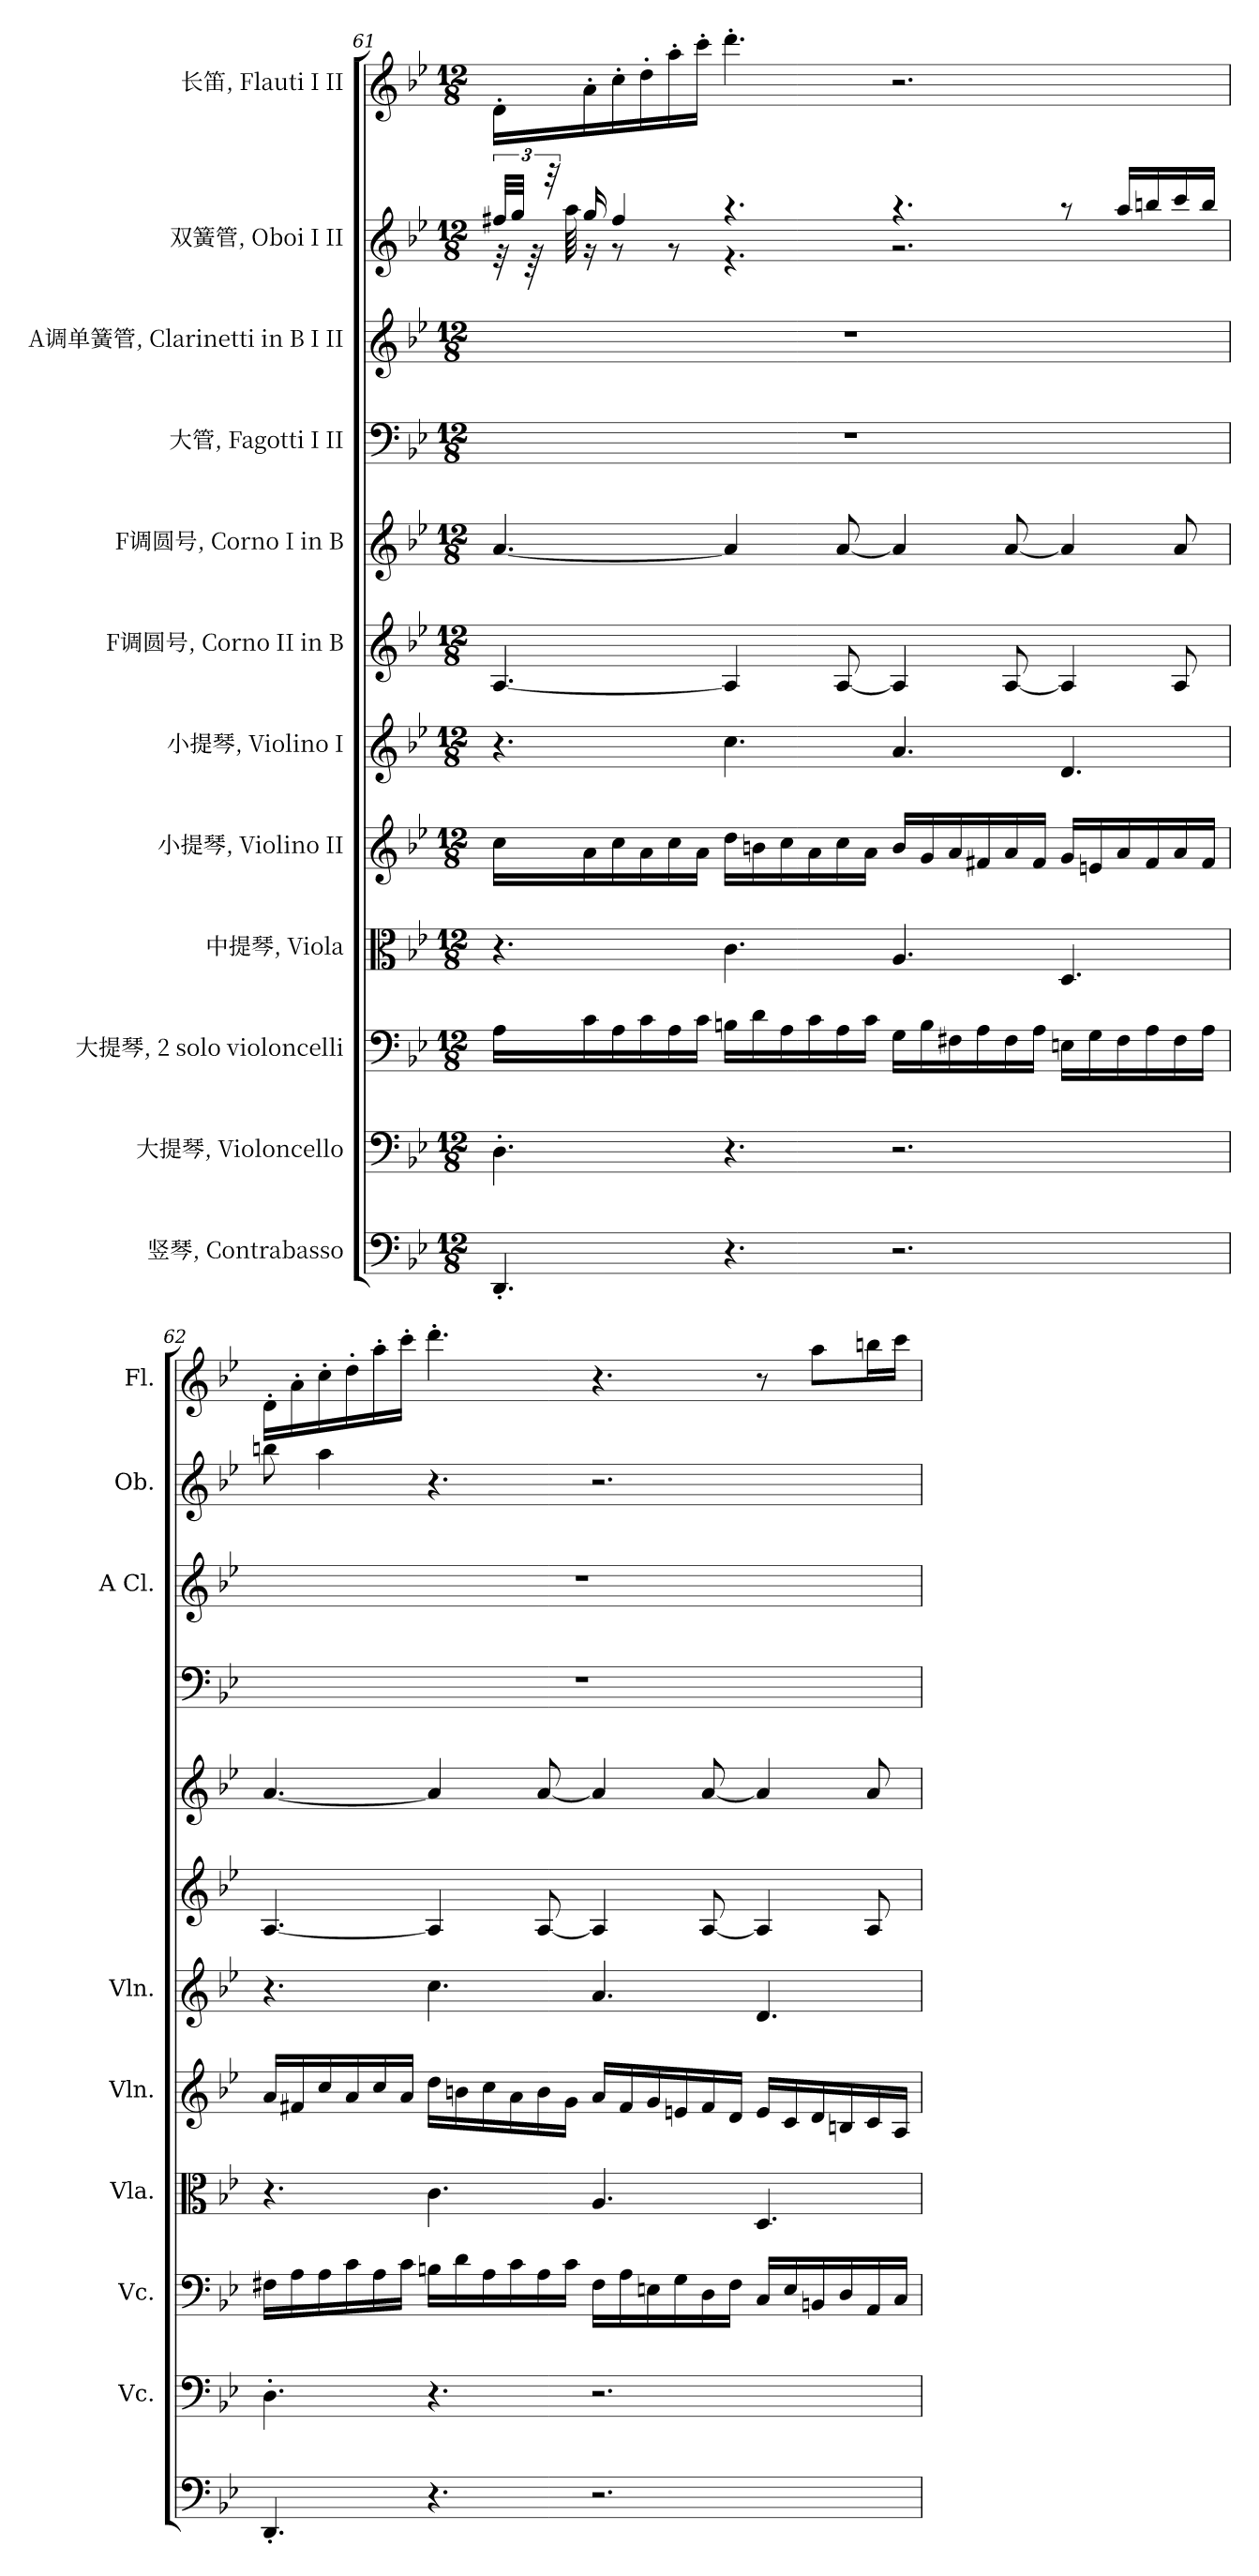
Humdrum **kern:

**kern	**kern	**kern	**kern	**kern	**kern	**kern	**kern	**kern	**kern	**kern	**kern
*part12	*part11	*part10	*part9	*part8	*part7	*part6	*part5	*part4	*part3	*part2	*part1
*staff12	*staff11	*staff10	*staff9	*staff8	*staff7	*staff6	*staff5	*staff4	*staff3	*staff2	*staff1
*I"竖琴, Contrabasso	*I"大提琴, Violoncello	*I"大提琴, 2 solo violoncelli	*I"中提琴, Viola	*I"小提琴, Violino II	*I"小提琴, Violino I	*I"F调圆号, Corno II in B	*I"F调圆号, Corno I in B	*I"大管, Fagotti I II	*I"A调单簧管, Clarinetti in B I II	*I"双簧管, Oboi I II	*I"长笛, Flauti I II
*	*I'Vc.	*I'Vc.	*I'Vla.	*I'Vln.	*I'Vln.	*	*	*	*I'A Cl.	*I'Ob.	*I'Fl.
!!LO:PB:g=z
*clefF4	*clefF4	*clefF4	*clefC3	*clefG2	*clefG2	*clefG2	*clefG2	*clefF4	*clefG2	*clefG2	*clefG2
*	*	*	*	*	*	*ITrd4c7	*ITrd4c7	*	*ITrd2c3	*	*
*k[b-e-]	*k[b-e-]	*k[b-e-]	*k[b-e-]	*k[b-e-]	*k[b-e-]	*k[b-e-a-]	*k[b-e-a-]	*k[b-e-]	*k[f#]	*k[b-e-]	*k[b-e-]
*M12/8	*M12/8	*M12/8	*M12/8	*M12/8	*M12/8	*M12/8	*M12/8	*M12/8	*M12/8	*M12/8	*M12/8
*MM60	*MM60	*MM60	*MM60	*MM60	*MM60	*MM60	*MM60	*MM60	*MM60	*MM60	*MM60
=61	=61	=61	=61	=61	=61	=61	=61	=61	=61	=61	=61
*	*	*	*	*	*	*	*	*	*	*^	*
4.DD'/	4.D'\	16A\LL	4.r	16cc\LL	4.r	[4.D/	[4.d/	1.r	1.r	48ff#X/LLL	32r	16d'\LL
.	.	.	.	.	.	.	.	.	.	48gg/JJJ	.	.
.	.	.	.	.	.	.	.	.	.	.	64r	.
.	.	.	.	.	.	.	.	.	.	48r	.	.
.	.	.	.	.	.	.	.	.	.	.	64aa\	.
.	.	16c\	.	16a\	.	.	.	.	.	16gg/	16r	16a'\
*	*	*	*	*	*	*	*	*	*	*	*	*MM64
.	.	16A\	.	16cc\	.	.	.	.	.	4ff#/	8r	16cc'\
.	.	16c\	.	16a\	.	.	.	.	.	.	.	16dd'\
.	.	16A\	.	16cc\	.	.	.	.	.	.	8r	16aa'\
.	.	16c\JJ	.	16a\JJ	.	.	.	.	.	.	.	16ccc'\JJ
*	*	*	*	*	*	*	*	*	*	*	*	*MM60
4.r	4.r	16Bn\LL	4.c\	16dd\LL	4.cc\	4D/]	4d/]	.	.	4.r	4.r	4.ddd'\
.	.	16d\	.	16bn\	.	.	.	.	.	.	.	.
.	.	16A\	.	16cc\	.	.	.	.	.	.	.	.
.	.	16c\	.	16a\	.	.	.	.	.	.	.	.
.	.	16A\	.	16cc\	.	[8D/	[8d/	.	.	.	.	.
.	.	16c\JJ	.	16a\JJ	.	.	.	.	.	.	.	.
*	*	*	*	*	*	*	*	*	*	*	*	*MM60
2.r	2.r	16G\LL	4.A/	16b/LL	4.a/	4D/]	4d/]	.	.	4.r	2.r	2.r
.	.	16B\	.	16g/	.	.	.	.	.	.	.	.
.	.	16F#X\	.	16a/	.	.	.	.	.	.	.	.
.	.	16A\	.	16f#X/	.	.	.	.	.	.	.	.
.	.	16F#\	.	16a/	.	[8D/	[8d/	.	.	.	.	.
.	.	16A\JJ	.	16f#/JJ	.	.	.	.	.	.	.	.
.	.	16En\LL	4.D/	16g/LL	4.d/	4D/]	4d/]	.	.	8r	.	.
.	.	16G\	.	16en/	.	.	.	.	.	.	.	.
.	.	16F#\	.	16a/	.	.	.	.	.	16aa/LL	.	.
.	.	16A\	.	16f#/	.	.	.	.	.	16bbn/	.	.
.	.	16F#\	.	16a/	.	8D/	8d/	.	.	16ccc/	.	.
.	.	16A\JJ	.	16f#/JJ	.	.	.	.	.	16bb/JJ	.	.
*	*	*	*	*	*	*	*	*	*	*v	*v	*
!!LO:PB:g=z
=62	=62	=62	=62	=62	=62	=62	=62	=62	=62	=62	=62
*	*	*	*	*	*	*	*	*	*	*	*MM60
4.DD'/	4.D'\	16F#X\LL	4.r	16a/LL	4.r	[4.D/	[4.d/	1.r	1.r	8bbn\	16d'\LL
.	.	16A\	.	16f#X/	.	.	.	.	.	.	16a'\
*	*	*	*	*	*	*	*	*	*	*	*MM64
.	.	16A\	.	16cc/	.	.	.	.	.	4aa\	16cc'\
.	.	16c\	.	16a/	.	.	.	.	.	.	16dd'\
.	.	16A\	.	16cc/	.	.	.	.	.	.	16aa'\
.	.	16c\JJ	.	16a/JJ	.	.	.	.	.	.	16ccc'\JJ
*	*	*	*	*	*	*	*	*	*	*	*MM60
4.r	4.r	16Bn\LL	4.c\	16dd\LL	4.cc\	4D/]	4d/]	.	.	4.r	4.ddd'\
.	.	16d\	.	16bn\	.	.	.	.	.	.	.
.	.	16A\	.	16cc\	.	.	.	.	.	.	.
.	.	16c\	.	16a\	.	.	.	.	.	.	.
.	.	16A\	.	16b\	.	[8D/	[8d/	.	.	.	.
.	.	16c\JJ	.	16g\JJ	.	.	.	.	.	.	.
*	*	*	*	*	*	*	*	*	*	*	*MM60
2.r	2.r	16F#\LL	4.A/	16a/LL	4.a/	4D/]	4d/]	.	.	2.r	4.r
.	.	16A\	.	16f#/	.	.	.	.	.	.	.
.	.	16En\	.	16g/	.	.	.	.	.	.	.
.	.	16G\	.	16en/	.	.	.	.	.	.	.
.	.	16D\	.	16f#/	.	[8D/	[8d/	.	.	.	.
.	.	16F#\JJ	.	16d/JJ	.	.	.	.	.	.	.
*	*	*	*	*	*	*	*	*	*	*	*MM60
.	.	16C/LL	4.D/	16e/LL	4.d/	4D/]	4d/]	.	.	.	8r
.	.	16E/	.	16c/	.	.	.	.	.	.	.
*	*	*	*	*	*	*	*	*	*	*	*MM64
.	.	16BBn/	.	16d/	.	.	.	.	.	.	8aa\L
.	.	16D/	.	16Bn/	.	.	.	.	.	.	.
.	.	16AA/	.	16c/	.	8D/	8d/	.	.	.	16bbn\L
.	.	16C/JJ	.	16A/JJ	.	.	.	.	.	.	16ccc\JJ
=	=	=	=	=	=	=	=	=	=	=	=
*-	*-	*-	*-	*-	*-	*-	*-	*-	*-	*-	*-
